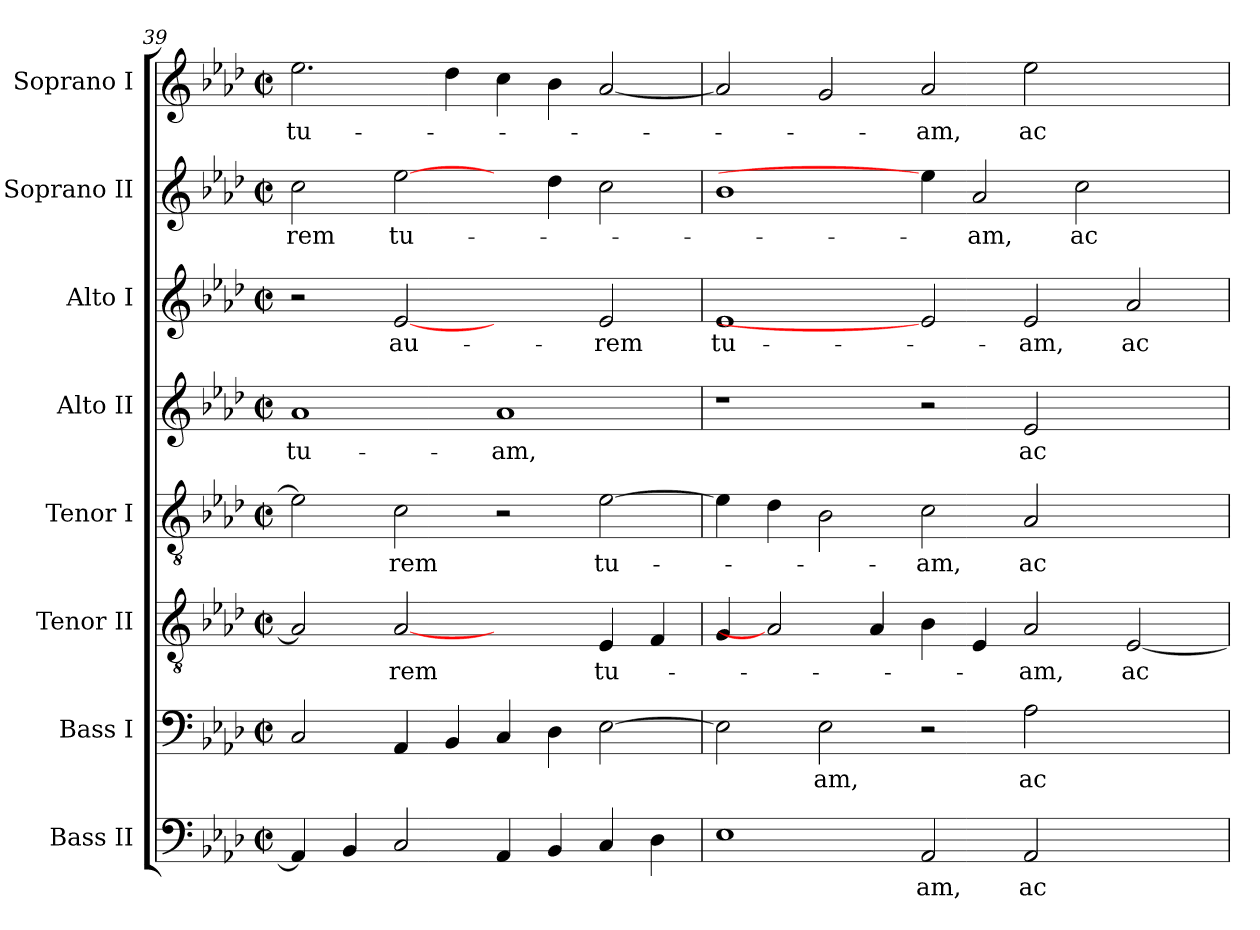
**kern	**text	**kern	**text	**kern	**text	**kern	**text	**kern	**text	**kern	**text	**kern	**text	**kern	**text
*part8	*part8	*part7	*part7	*part6	*part6	*part5	*part5	*part4	*part4	*part3	*part3	*part2	*part2	*part1	*part1
*staff8	*staff8	*staff7	*staff7	*staff6	*staff6	*staff5	*staff5	*staff4	*staff4	*staff3	*staff3	*staff2	*staff2	*staff1	*staff1
*I"Bass II	*	*I"Bass I	*	*I"Tenor II	*	*I"Tenor I	*	*I"Alto II	*	*I"Alto I	*	*I"Soprano II	*	*I"Soprano I	*
*I'B.	*	*	*	*	*	*I'T.	*	*	*	*I'A.	*	*	*	*	*
!!LO:PB:g=z
*clefF4	*	*clefF4	*	*clefGv2	*	*clefGv2	*	*clefG2	*	*clefG2	*	*clefG2	*	*clefG2	*
*	*	*	*	*ITrd7c12	*	*ITrd7c12	*	*ITrd7c12	*	*ITrd7c12	*	*	*	*	*
*k[b-e-a-d-]	*	*k[b-e-a-d-]	*	*k[b-e-a-d-]	*	*k[b-e-a-d-]	*	*k[b-e-a-d-]	*	*k[b-e-a-d-]	*	*k[b-e-a-d-]	*	*k[b-e-a-d-]	*
*A-:	*	*A-:	*	*A-:	*	*A-:	*	*A-:	*	*A-:	*	*A-:	*	*A-:	*
*M2/2	*	*M2/2	*	*M2/2	*	*M2/2	*	*M2/2	*	*M2/2	*	*M2/2	*	*M2/2	*
*met(c|)	*	*met(c|)	*	*met(c|)	*	*met(c|)	*	*met(c|)	*	*met(c|)	*	*met(c|)	*	*met(c|)	*
=39	=39	=39	=39	=39	=39	=39	=39	=39	=39	=39	=39	=39	=39	=39	=39
!	!	!	!	!	!	!	!	!	!LO:LY:b:color=#000000	!	!	!	!	!	!
!	!	!	!	!	!	!	!	!	!	!	!	!	!LO:LY:b:color=#000000	!	!
!	!	!	!	!	!	!	!	!	!	!	!	!	!	!	!LO:LY:b:color=#000000
4AA-i/]	.	2Ci/	.	2AA-i/]	.	2E-i\]	.	1A-i	tu-	2r	.	2cci\	-rem	2.ee-i\	tu-
4BB-i/	.	.	.	.	.	.	.	.	.	.	.	.	.	.	.
!	!	!	!	!	!LO:LY:b:color=#000000	!	!	!	!	!	!	!	!	!	!
!	!	!	!	!	!	!	!LO:LY:b:color=#000000	!	!	!	!	!	!	!	!
!	!	!	!	!	!	!	!	!	!	!	!LO:LY:b:color=#000000	!	!	!	!
!	!	!	!	!	!	!	!	!	!	!	!	!	!LO:LY:b:color=#000000	!	!
2Ci/	.	4AA-i/	.	[2AA-i	-rem	2Ci\	-rem	.	.	[2E-i	au-	[2ee-i\	tu-	.	.
.	.	4BB-i/	.	.	.	.	.	.	.	.	.	.	.	4dd-i\	.
!	!	!	!	!	!	!	!	!	!LO:LY:b:color=#000000	!	!	!	!	!	!
4AA-i/	.	4Ci/	.	2ryy	.	2r	.	1A-i	-am,	2ryy	.	4ryy	.	4cci\	.
4BB-i/	.	4D-i\	.	.	.	.	.	.	.	.	.	4dd-i\	.	4b-i\	.
!	!	!	!	!	!LO:LY:b:color=#000000	!	!	!	!	!	!	!	!	!	!
!	!	!	!	!	!	!	!LO:LY:b:color=#000000	!	!	!	!	!	!	!	!
!	!	!	!	!	!	!	!	!	!	!	!LO:LY:b:color=#000000	!	!	!	!
4Ci/	.	[>2E-i\	.	4EE-i/	tu-	[>2E-i\	tu-	.	.	2E-i/	-rem	2cci\	.	[<2a-i/	.
4D-i\	.	.	.	4FFi/	.	.	.	.	.	.	.	.	.	.	.
=40	=40	=40	=40	=40	=40	=40	=40	=40	=40	=40	=40	=40	=40	=40	=40
!	!	!	!	!	!	!	!	!	!	!	!LO:LY:b:color=#000000	!	!	!	!
1E-i	.	2E-i\]	.	4GGi/	.	4E-i\]	.	1r	.	1E-i	tu-	1b-i	.	2a-i/]	.
.	.	.	.	2AA-i]	.	4D-i\	.	.	.	.	.	.	.	.	.
!	!	!	!LO:LY:b:color=#000000	!	!	!	!	!	!	!	!	!	!	!	!
.	.	2E-i\	-am,	.	.	2BB-i\	.	.	.	.	.	.	.	2gi/	.
.	.	.	.	4AA-i/	.	.	.	.	.	.	.	.	.	.	.
!	!LO:LY:b:color=#000000	!	!	!	!	!	!	!	!	!	!	!	!	!	!
!	!	!	!	!	!	!	!LO:LY:b:color=#000000	!	!	!	!	!	!	!	!
!	!	!	!	!	!	!	!	!	!	!	!	!	!	!	!LO:LY:b:color=#000000
2AA-i/	-am,	2r	.	4BB-i\	.	2Ci\	-am,	2r	.	2E-i]	.	4ee-i\]	.	2a-i/	-am,
!	!	!	!	!	!	!	!	!	!	!	!	!	!LO:LY:b:color=#000000	!	!
.	.	.	.	4EE-i/	.	.	.	.	.	.	.	2a-i/	-am,	.	.
!	!LO:LY:b:color=#000000	!	!	!	!	!	!	!	!	!	!	!	!	!	!
!	!	!	!LO:LY:b:color=#000000	!	!	!	!	!	!	!	!	!	!	!	!
!	!	!	!	!	!LO:LY:b:color=#000000	!	!	!	!	!	!	!	!	!	!
!	!	!	!	!	!	!	!LO:LY:b:color=#000000	!	!	!	!	!	!	!	!
!	!	!	!	!	!	!	!	!	!LO:LY:b:color=#000000	!	!	!	!	!	!
!	!	!	!	!	!	!	!	!	!	!	!LO:LY:b:color=#000000	!	!	!	!
!	!	!	!	!	!	!	!	!	!	!	!	!	!	!	!LO:LY:b:color=#000000
2AA-i/	ac-	2A-i\	ac-	2AA-i/	-am,	2AA-i/	ac-	2E-i/	ac-	2E-i/	-am,	.	.	2ee-i\	ac-
!	!	!	!	!	!	!	!	!	!	!	!	!	!LO:LY:b:color=#000000	!	!
.	.	.	.	.	.	.	.	.	.	.	.	2cci\	ac-	.	.
!	!	!	!	!	!LO:LY:b:color=#000000	!	!	!	!	!	!	!	!	!	!
!	!	!	!	!	!	!	!	!	!	!	!LO:LY:b:color=#000000	!	!	!	!
2ryy	.	2ryy	.	[<2EE-i/	ac-	2ryy	.	2ryy	.	2A-i/	ac-	.	.	2ryy	.
.	.	.	.	.	.	.	.	.	.	.	.	4ryy	.	.	.
=	=	=	=	=	=	=	=	=	=	=	=	=	=	=	=
*-	*-	*-	*-	*-	*-	*-	*-	*-	*-	*-	*-	*-	*-	*-	*-
